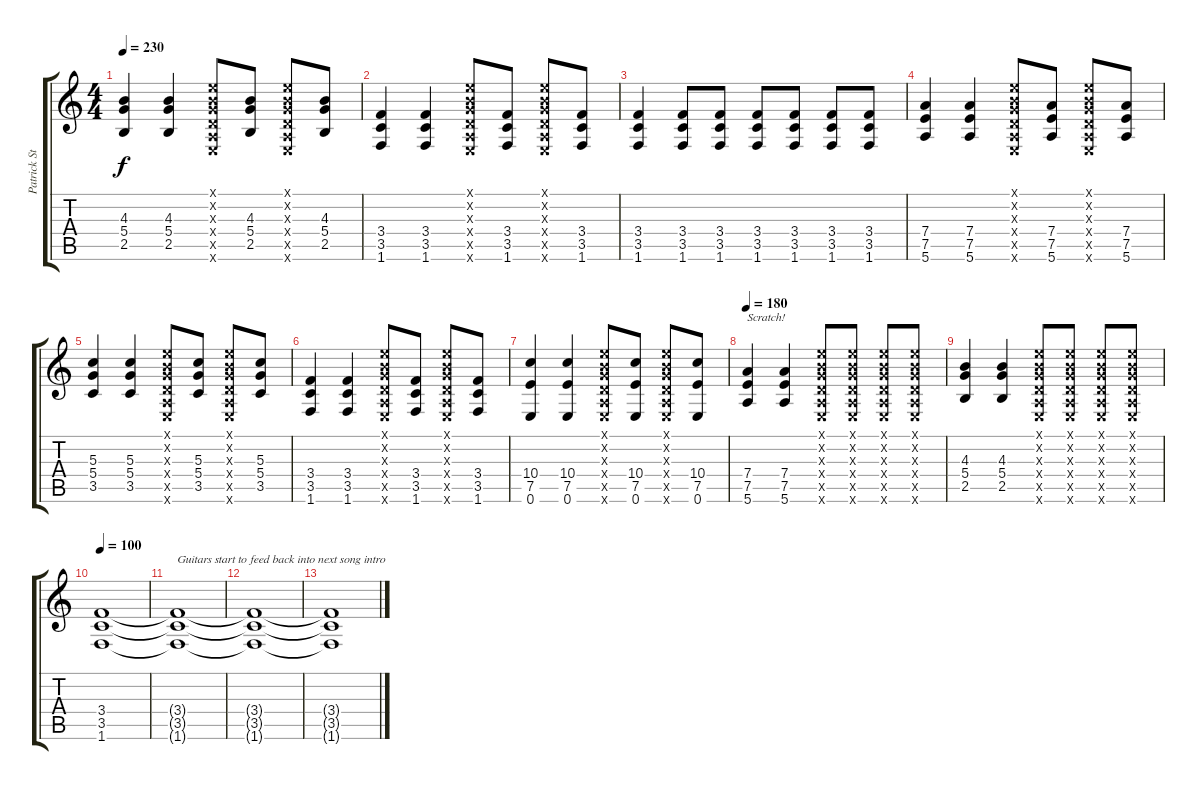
\track ("Patrick Stump (Rythmn Guitar)" "Patrick St") {instrument overdrivenguitar}
\staff {score tabs}
\tuning (E4 B3 G3 D3 A2 E2) {hide}
\ts (4 4)
\tempo 230
\clef g2
\ks c
(4.3 5.4 2.5).4{dy f} (4.3 5.4 2.5).4 (0.1{x} 0.2{x} 0.3{x} 0.4{x} 0.5{x} 0.6{x}).8 (4.3 5.4 2.5).8 (0.1{x} 0.2{x} 0.3{x} 0.4{x} 0.5{x} 0.6{x}).8 (4.3 5.4 2.5).8 |
(3.4 3.5 1.6).4 (3.4 3.5 1.6).4 (0.1{x} 0.2{x} 0.3{x} 0.4{x} 0.5{x} 0.6{x}).8 (3.4 3.5 1.6).8 (0.1{x} 0.2{x} 0.3{x} 0.4{x} 0.5{x} 0.6{x}).8 (3.4 3.5 1.6).8 |
(3.4 3.5 1.6).4 (3.4 3.5 1.6).8 (3.4 3.5 1.6).8 (3.4 3.5 1.6).8 (3.4 3.5 1.6).8 (3.4 3.5 1.6).8 (3.4 3.5 1.6).8 |
(7.4 7.5 5.6).4 (7.4 7.5 5.6).4 (0.1{x} 0.2{x} 0.3{x} 0.4{x} 0.5{x} 0.6{x}).8 (7.4 7.5 5.6).8 (0.1{x} 0.2{x} 0.3{x} 0.4{x} 0.5{x} 0.6{x}).8 (7.4 7.5 5.6).8 |
(5.3 5.4 3.5).4 (5.3 5.4 3.5).4 (0.1{x} 0.2{x} 0.3{x} 0.4{x} 0.5{x} 0.6{x}).8 (5.3 5.4 3.5).8 (0.1{x} 0.2{x} 0.3{x} 0.4{x} 0.5{x} 0.6{x}).8 (5.3 5.4 3.5).8 |
(3.4 3.5 1.6).4 (3.4 3.5 1.6).4 (0.1{x} 0.2{x} 0.3{x} 0.4{x} 0.5{x} 0.6{x}).8 (3.4 3.5 1.6).8 (0.1{x} 0.2{x} 0.3{x} 0.4{x} 0.5{x} 0.6{x}).8 (3.4 3.5 1.6).8 |
(10.4 7.5 0.6).4 (10.4 7.5 0.6).4 (0.1{x} 0.2{x} 0.3{x} 0.4{x} 0.5{x} 0.6{x}).8 (10.4 7.5 0.6).8 (0.1{x} 0.2{x} 0.3{x} 0.4{x} 0.5{x} 0.6{x}).8 (10.4 7.5 0.6).8 |
\tempo 180
(7.4 7.5 5.6).4{txt "Scratch!"} (7.4 7.5 5.6).4 (0.1{x} 0.2{x} 0.3{x} 0.4{x} 0.5{x} 0.6{x}).8 (0.1{x} 0.2{x} 0.3{x} 0.4{x} 0.5{x} 0.6{x}).8 (0.1{x} 0.2{x} 0.3{x} 0.4{x} 0.5{x} 0.6{x}).8 (0.1{x} 0.2{x} 0.3{x} 0.4{x} 0.5{x} 0.6{x}).8 |
(4.3 5.4 2.5).4 (4.3 5.4 2.5).4 (0.1{x} 0.2{x} 0.3{x} 0.4{x} 0.5{x} 0.6{x}).8 (0.1{x} 0.2{x} 0.3{x} 0.4{x} 0.5{x} 0.6{x}).8 (0.1{x} 0.2{x} 0.3{x} 0.4{x} 0.5{x} 0.6{x}).8 (0.1{x} 0.2{x} 0.3{x} 0.4{x} 0.5{x} 0.6{x}).8 |
\tempo 100
(3.4 3.5 1.6).1 |
(3.4{t} 3.5{t} 1.6{t}).1{txt "Guitars start to feed back into next song intro" volume 4} |
(3.4{t} 3.5{t} 1.6{t}).1 |
(3.4{t} 3.5{t} 1.6{t}).1
